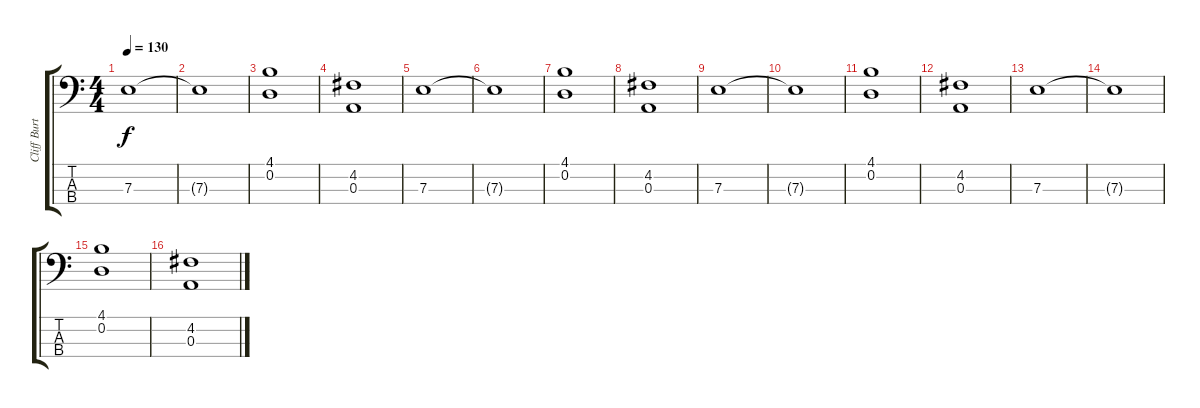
\track ("Cliff Burton" "Cliff Burt") {instrument electricbassfinger}
\staff {score tabs}
\tuning (G2 D2 A1 E1) {hide}
\ts (4 4)
\tempo 130
\clef f4
\ks c
7.3.1{dy f volume 0 instrument electricbassfinger} |
7.3{t}.1{volume 1} |
(4.1 0.2).1 |
(4.2 0.3).1{volume 2} |
7.3.1 |
7.3{t}.1 |
(4.1 0.2).1{volume 3} |
(4.2 0.3).1 |
7.3.1 |
7.3{t}.1{volume 4} |
(4.1 0.2).1 |
(4.2 0.3).1 |
7.3.1{volume 7} |
7.3{t}.1 |
(4.1 0.2).1{volume 8} |
(4.2 0.3).1
